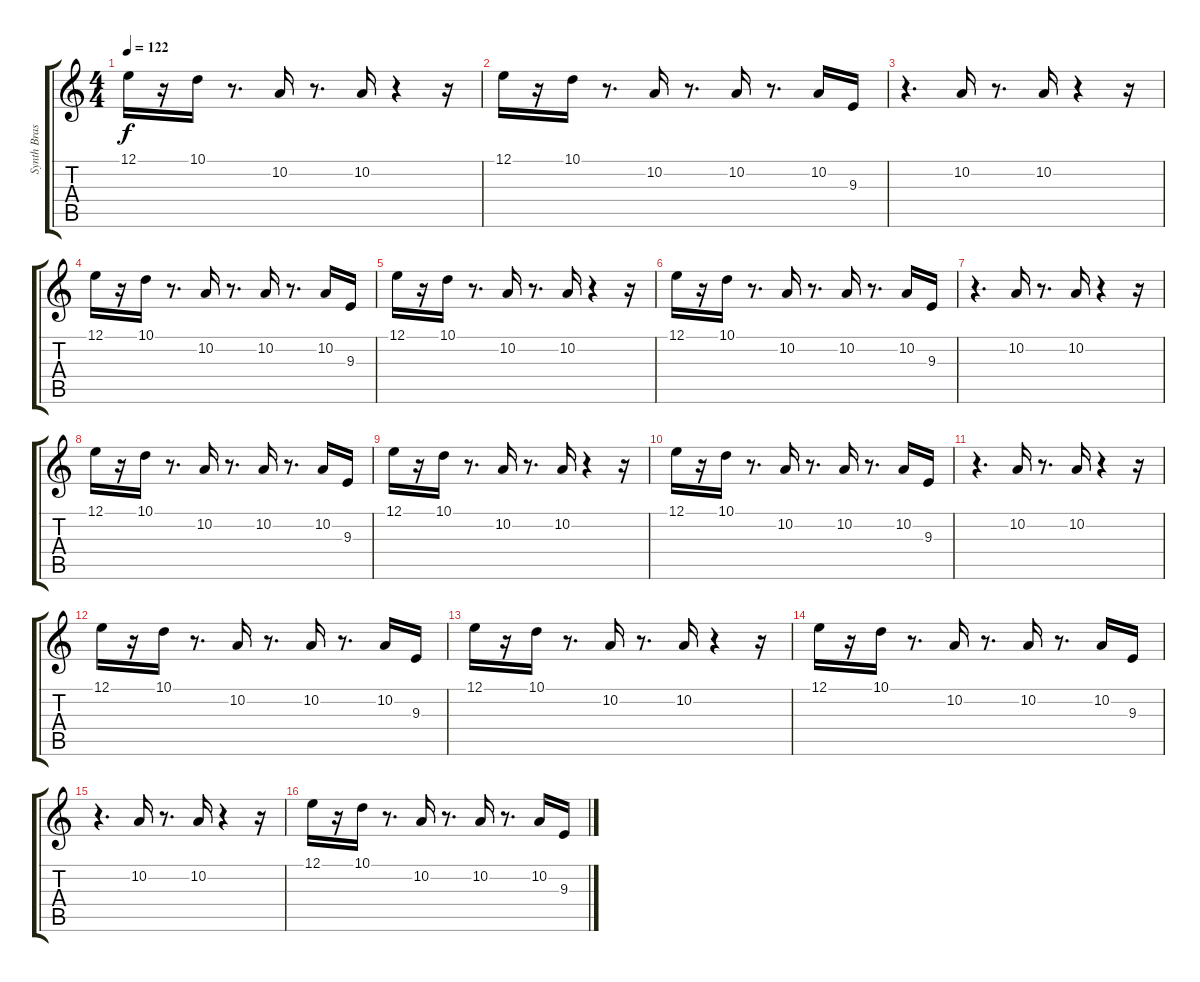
\track ("Synth Brass 2" "Synth Bras") {instrument synthbrass2}
\staff {score tabs}
\tuning (E4 B3 G3 D3 A2 E2) {hide}
\ts (4 4)
\tempo 122
\clef g2
\ks c
12.1.16{dy f} r.16 10.1.16 r.8{d} 10.2.16 r.8{d} 10.2.16 r.4 r.16 |
12.1.16 r.16 10.1.16 r.8{d} 10.2.16 r.8{d} 10.2.16 r.8{d} 10.2.16 9.3.16 |
r.4{d} 10.2.16 r.8{d} 10.2.16 r.4 r.16 |
12.1.16 r.16 10.1.16 r.8{d} 10.2.16 r.8{d} 10.2.16 r.8{d} 10.2.16 9.3.16 |
12.1.16 r.16 10.1.16 r.8{d} 10.2.16 r.8{d} 10.2.16 r.4 r.16 |
12.1.16 r.16 10.1.16 r.8{d} 10.2.16 r.8{d} 10.2.16 r.8{d} 10.2.16 9.3.16 |
r.4{d} 10.2.16 r.8{d} 10.2.16 r.4 r.16 |
12.1.16 r.16 10.1.16 r.8{d} 10.2.16 r.8{d} 10.2.16 r.8{d} 10.2.16 9.3.16 |
12.1.16 r.16 10.1.16 r.8{d} 10.2.16 r.8{d} 10.2.16 r.4 r.16 |
12.1.16 r.16 10.1.16 r.8{d} 10.2.16 r.8{d} 10.2.16 r.8{d} 10.2.16 9.3.16 |
r.4{d} 10.2.16 r.8{d} 10.2.16 r.4 r.16 |
12.1.16 r.16 10.1.16 r.8{d} 10.2.16 r.8{d} 10.2.16 r.8{d} 10.2.16 9.3.16 |
12.1.16 r.16 10.1.16 r.8{d} 10.2.16 r.8{d} 10.2.16 r.4 r.16 |
12.1.16 r.16 10.1.16 r.8{d} 10.2.16 r.8{d} 10.2.16 r.8{d} 10.2.16 9.3.16 |
r.4{d} 10.2.16 r.8{d} 10.2.16 r.4 r.16 |
12.1.16 r.16 10.1.16 r.8{d} 10.2.16 r.8{d} 10.2.16 r.8{d} 10.2.16 9.3.16
